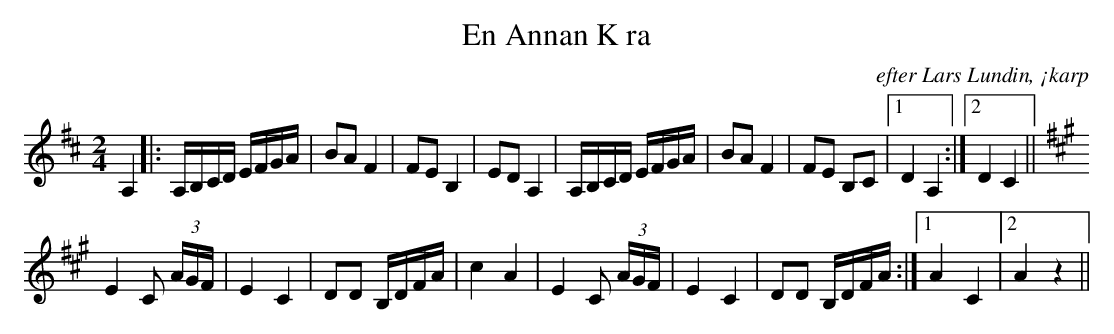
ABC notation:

X:1
T:En Annan K ra
O:efter Lars Lundin, ¡karp
M:2/4
L:1/8
K:D
A,2 |: A,/B,/C/D/ E/F/G/A/ | BA F2 | FE B,2 | ED A,2 | A,/B,/C/D/ E/F/G/A/ | BA F2 | FE B,C |1 D2 A,2 :|2 D2 C2 ||
K:A
E2 C (3A/G/F/ | E2 C2 | DD B,/D/F/A/ | c2 A2 | E2 C (3A/G/F/ | E2 C2 | DD B,/D/F/A/ :|1 A2 C2 |2 A2 z2 ||
